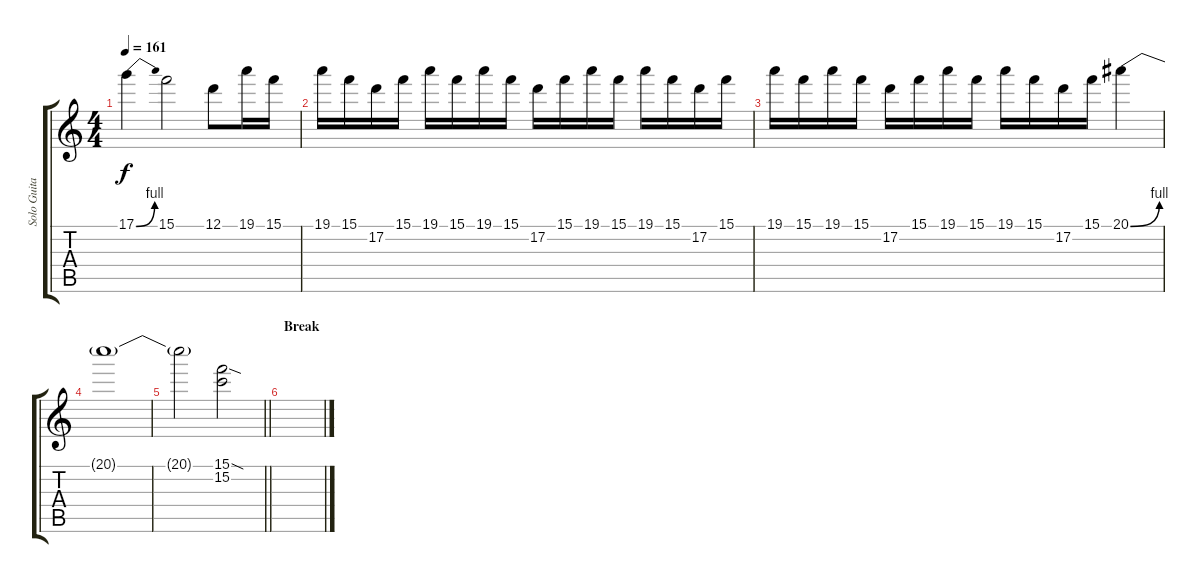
\track ("Solo Guitar" "Solo Guita") {instrument distortionguitar}
\staff {score tabs}
\tuning (D4 A3 F3 C3 G2 C2) {hide}
\ts (4 4)
\tempo 161
\clef g2
\ks c
17.1{be (bend 0 0 60 4)}.4{dy f} 15.1.2 12.1.8 19.1.16 15.1.16 |
19.1.16 15.1.16 17.2.16 15.1.16 19.1.16 15.1.16 19.1.16 15.1.16 17.2.16 15.1.16 19.1.16 15.1.16 19.1.16 15.1.16 17.2.16 15.1.16 |
19.1.16 15.1.16 19.1.16 15.1.16 17.2.16 15.1.16 19.1.16 15.1.16 19.1.16 15.1.16 17.2.16 15.1.16 20.1{be (bend 0 0 60 4)}.4 |
20.1{t}.1 |
\barLineRight lightlight
20.1{t}.2 (15.1{sod} 15.2).2 |
\section ("" "Break")
